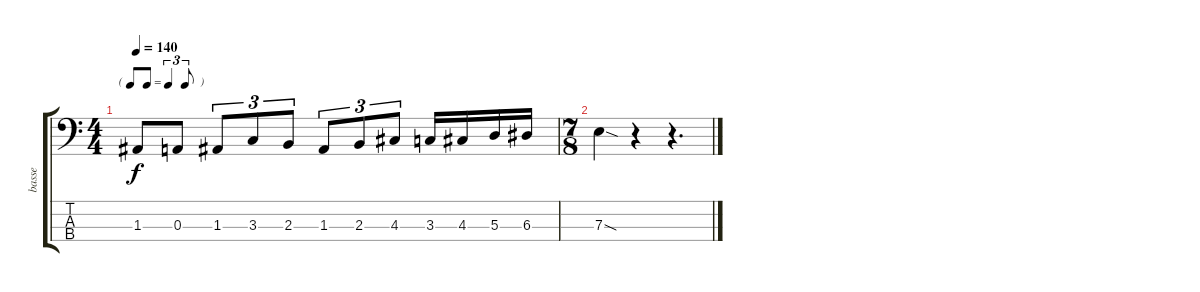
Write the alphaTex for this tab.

\track ("basse" "basse") {instrument electricbassfinger}
\staff {score tabs}
\tuning (G2 D2 A1 E1) {hide}
\ts (4 4)
\tf triplet8th
\tempo 140
\clef f4
\ks c
1.3.8{dy f} 0.3.8 1.3.8{tu (3 2)} 3.3.8{tu (3 2)} 2.3.8{tu (3 2)} 1.3.8{tu (3 2)} 2.3.8{tu (3 2)} 4.3.8{tu (3 2)} 3.3.16 4.3.16 5.3.16 6.3.16 |
\ts (7 8)
7.3{sod}.4 r.4 r.4{d}
